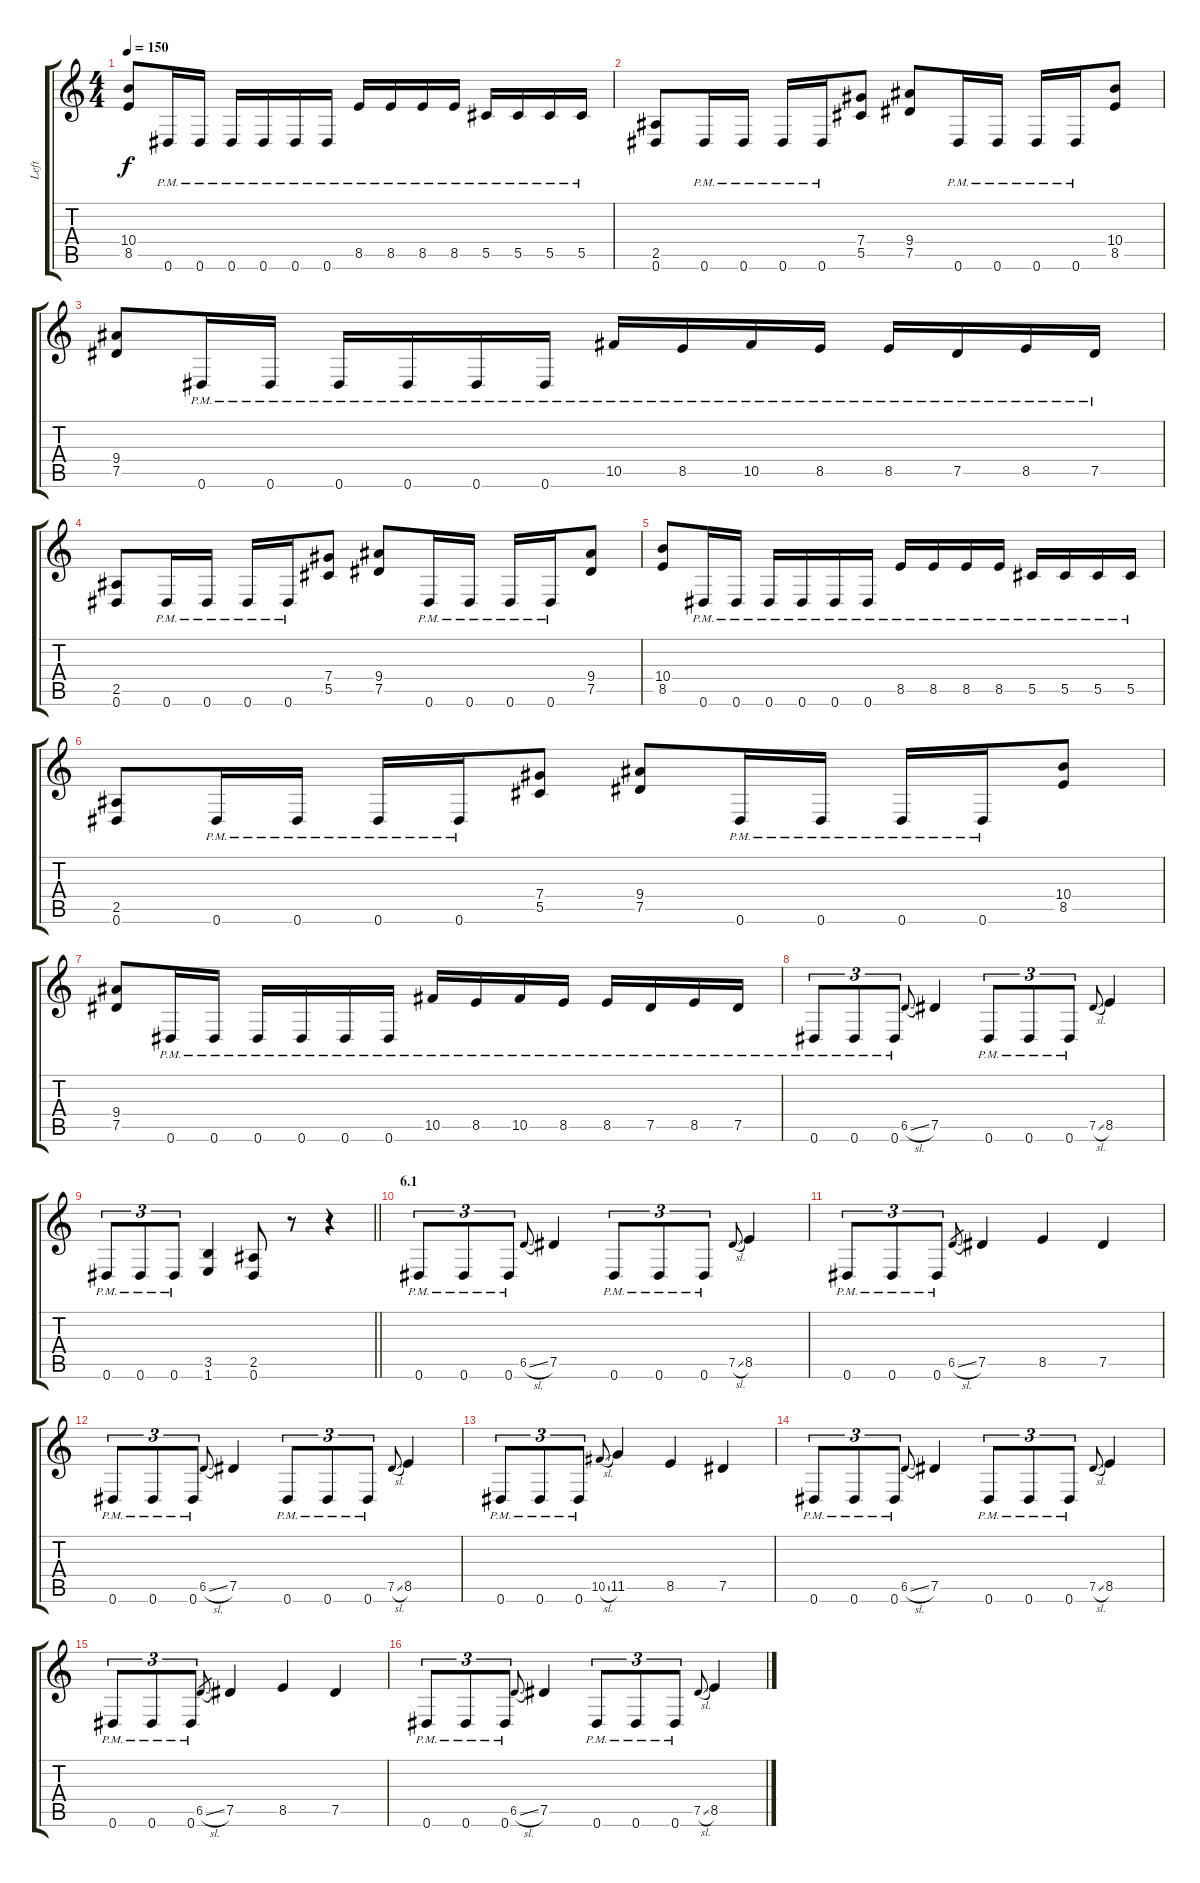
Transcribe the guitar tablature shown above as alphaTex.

\track ("Left" "Left") {instrument distortionguitar}
\staff {score tabs}
\tuning (Eb4 Bb3 Gb3 Db3 Ab2 Eb2) {hide}
\ts (4 4)
\tempo 150
\clef g2
\ks c
(10.4 8.5).8{dy f} 0.6{pm}.16 0.6{pm}.16 0.6{pm}.16 0.6{pm}.16 0.6{pm}.16 0.6{pm}.16 8.5{pm}.16 8.5{pm}.16 8.5{pm}.16 8.5{pm}.16 5.5{pm}.16 5.5{pm}.16 5.5{pm}.16 5.5{pm}.16 |
(2.5 0.6).8 0.6{pm}.16 0.6{pm}.16 0.6{pm}.16 0.6{pm}.16 (7.4 5.5).8 (9.4 7.5).8 0.6{pm}.16 0.6{pm}.16 0.6{pm}.16 0.6{pm}.16 (10.4 8.5).8 |
(9.4 7.5).8 0.6{pm}.16 0.6{pm}.16 0.6{pm}.16 0.6{pm}.16 0.6{pm}.16 0.6{pm}.16 10.5{pm}.16 8.5{pm}.16 10.5{pm}.16 8.5{pm}.16 8.5{pm}.16 7.5{pm}.16 8.5{pm}.16 7.5{pm}.16 |
(2.5 0.6).8 0.6{pm}.16 0.6{pm}.16 0.6{pm}.16 0.6{pm}.16 (7.4 5.5).8 (9.4 7.5).8 0.6{pm}.16 0.6{pm}.16 0.6{pm}.16 0.6{pm}.16 (9.4 7.5).8 |
(10.4 8.5).8 0.6{pm}.16 0.6{pm}.16 0.6{pm}.16 0.6{pm}.16 0.6{pm}.16 0.6{pm}.16 8.5{pm}.16 8.5{pm}.16 8.5{pm}.16 8.5{pm}.16 5.5{pm}.16 5.5{pm}.16 5.5{pm}.16 5.5{pm}.16 |
(2.5 0.6).8 0.6{pm}.16 0.6{pm}.16 0.6{pm}.16 0.6{pm}.16 (7.4 5.5).8 (9.4 7.5).8 0.6{pm}.16 0.6{pm}.16 0.6{pm}.16 0.6{pm}.16 (10.4 8.5).8 |
(9.4 7.5).8 0.6{pm}.16 0.6{pm}.16 0.6{pm}.16 0.6{pm}.16 0.6{pm}.16 0.6{pm}.16 10.5{pm}.16 8.5{pm}.16 10.5{pm}.16 8.5{pm}.16 8.5{pm}.16 7.5{pm}.16 8.5{pm}.16 7.5{pm}.16 |
0.6{pm}.8{tu (3 2)} 0.6{pm}.8{tu (3 2)} 0.6{pm}.8{tu (3 2)} 6.5{sl}.8{gr onbeat} 7.5.4 0.6{pm}.8{tu (3 2)} 0.6{pm}.8{tu (3 2)} 0.6{pm}.8{tu (3 2)} 7.5{sl}.8{gr onbeat} 8.5.4 |
\barLineRight lightlight
0.6{pm}.8{tu (3 2)} 0.6{pm}.8{tu (3 2)} 0.6{pm}.8{tu (3 2)} (3.5 1.6).4 (2.5 0.6).8 r.8 r.4 |
\section ("" "6.1")
0.6{pm}.8{tu (3 2)} 0.6{pm}.8{tu (3 2)} 0.6{pm}.8{tu (3 2)} 6.5{sl}.8{gr onbeat} 7.5.4 0.6{pm}.8{tu (3 2)} 0.6{pm}.8{tu (3 2)} 0.6{pm}.8{tu (3 2)} 7.5{sl}.8{gr onbeat} 8.5.4 |
0.6{pm}.8{tu (3 2)} 0.6{pm}.8{tu (3 2)} 0.6{pm}.8{tu (3 2)} 6.5{sl}.8{gr} 7.5.4 8.5.4 7.5.4 |
0.6{pm}.8{tu (3 2)} 0.6{pm}.8{tu (3 2)} 0.6{pm}.8{tu (3 2)} 6.5{sl}.8{gr onbeat} 7.5.4 0.6{pm}.8{tu (3 2)} 0.6{pm}.8{tu (3 2)} 0.6{pm}.8{tu (3 2)} 7.5{sl}.8{gr onbeat} 8.5.4 |
0.6{pm}.8{tu (3 2)} 0.6{pm}.8{tu (3 2)} 0.6{pm}.8{tu (3 2)} 10.5{sl}.8{gr onbeat} 11.5.4 8.5.4 7.5.4 |
0.6{pm}.8{tu (3 2)} 0.6{pm}.8{tu (3 2)} 0.6{pm}.8{tu (3 2)} 6.5{sl}.8{gr onbeat} 7.5.4 0.6{pm}.8{tu (3 2)} 0.6{pm}.8{tu (3 2)} 0.6{pm}.8{tu (3 2)} 7.5{sl}.8{gr onbeat} 8.5.4 |
0.6{pm}.8{tu (3 2)} 0.6{pm}.8{tu (3 2)} 0.6{pm}.8{tu (3 2)} 6.5{sl}.8{gr} 7.5.4 8.5.4 7.5.4 |
0.6{pm}.8{tu (3 2)} 0.6{pm}.8{tu (3 2)} 0.6{pm}.8{tu (3 2)} 6.5{sl}.8{gr onbeat} 7.5.4 0.6{pm}.8{tu (3 2)} 0.6{pm}.8{tu (3 2)} 0.6{pm}.8{tu (3 2)} 7.5{sl}.8{gr onbeat} 8.5.4
